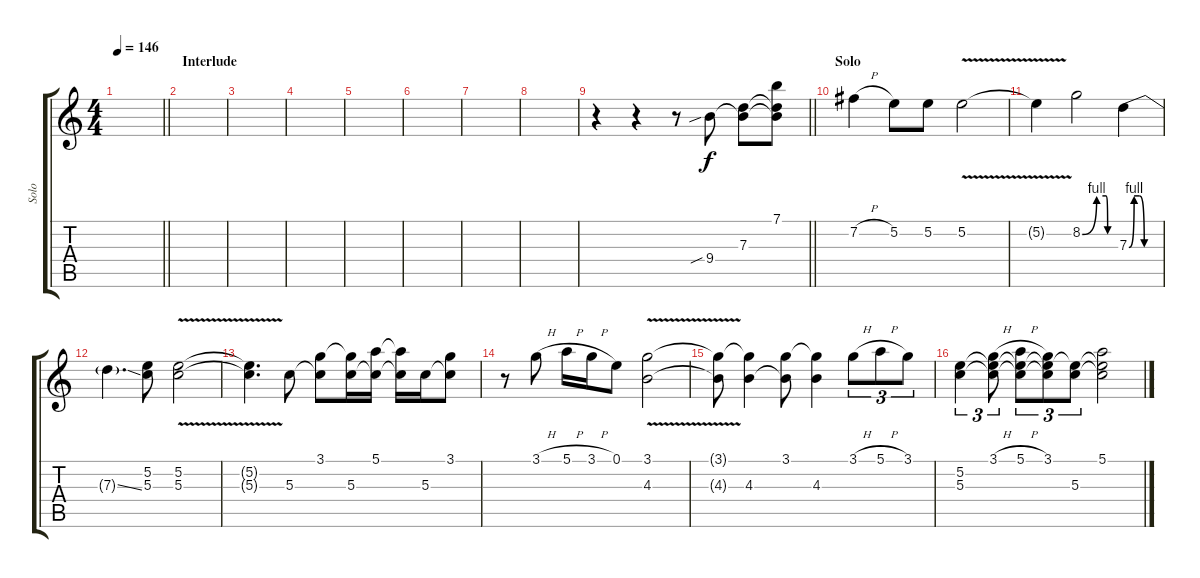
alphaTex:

\track ("Solo" "Solo") {instrument overdrivenguitar}
\staff {score tabs}
\tuning (E4 B3 G3 D3 A2 E2) {hide}
\ts (4 4)
\tempo 146
\clef g2
\barLineRight lightlight
\ks c
|
\section ("" "Interlude")
|
|
|
|
|
|
|
\barLineRight lightlight
r.4 r.4 r.8 9.4{sib}.8 (7.3 9.4{t}).8 (7.1 7.3{t} 9.4{t}).8 |
\section ("" "Solo")
7.2{h}.4 5.2.8 5.2.8 5.2{v}.2 |
5.2{t}.4 8.2{be (custom 0 0 26 4 43 4 46 0 60 0)}.2 7.3{be (custom 0 0 10 4 20 4 30 0 60 0)}.4 |
7.3{ss t}.4{d} (5.2 5.3).8 (5.2{v} 5.3{v}).2 |
(5.2{t} 5.3{t}).4{d} 5.3.8 (3.1 5.3{t}).8 (3.1{t} 5.3).16 (5.1 5.3{t}).16 (5.1{t} 5.3{t}).16 5.3.16 (3.1 5.3{t}).8 |
r.8 3.1{h}.8 5.1{h}.16 3.1{h}.16 0.1.8 (3.1{v} 4.3{v}).2 |
(3.1{t} 4.3{t}).8 (3.1{t} 4.3).4 (3.1 4.3{t}).8 (3.1{t} 4.3).4 3.1{h}.8{tu (3 2)} 5.1{h}.8{tu (3 2)} 3.1.8{tu (3 2)} |
(5.2 5.3).4{tu (3 2)} (3.1{h} 5.2{t} 5.3{t}).8{tu (3 2)} (5.1{h} 5.2{t} 5.3{t}).8{tu (3 2)} (3.1 5.2{t} 5.3{t}).8{tu (3 2)} (5.2{t} 5.3).8{tu (3 2)} (5.1 5.2{t} 5.3{t}).2
